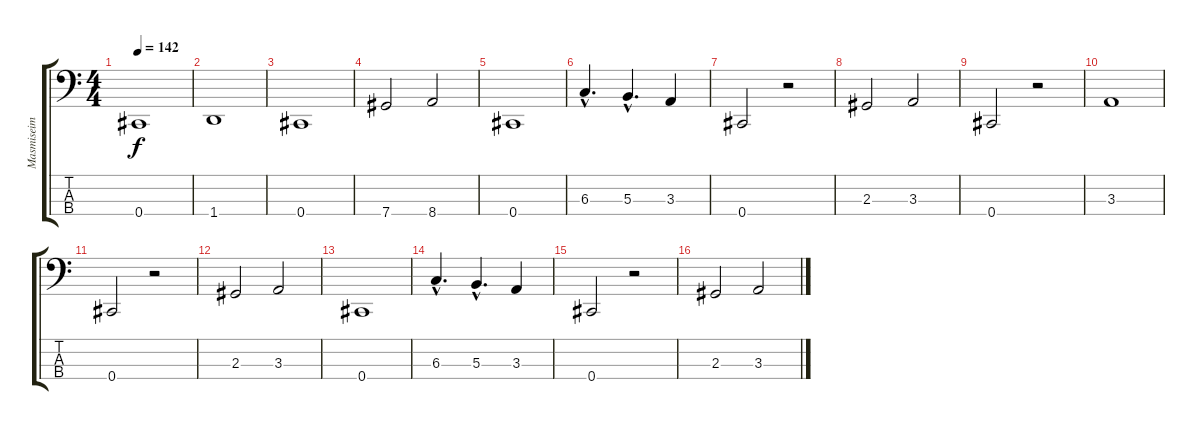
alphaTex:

\track ("Masmiseim" "Masmiseim") {instrument electricbassfinger}
\staff {score tabs}
\tuning (E2 B1 Gb1 Db1) {hide}
\ts (4 4)
\tempo 142
\clef f4
\ks c
0.4.1{dy f} |
1.4.1 |
0.4.1 |
7.4.2 8.4.2 |
0.4.1 |
6.3{hac}.4{d} 5.3{hac}.4{d} 3.3.4 |
0.4.2 r.2 |
2.3.2 3.3.2 |
0.4.2 r.2 |
3.3.1 |
0.4.2 r.2 |
2.3.2 3.3.2 |
0.4.1 |
6.3{hac}.4{d} 5.3{hac}.4{d} 3.3.4 |
0.4.2 r.2 |
2.3.2 3.3.2
